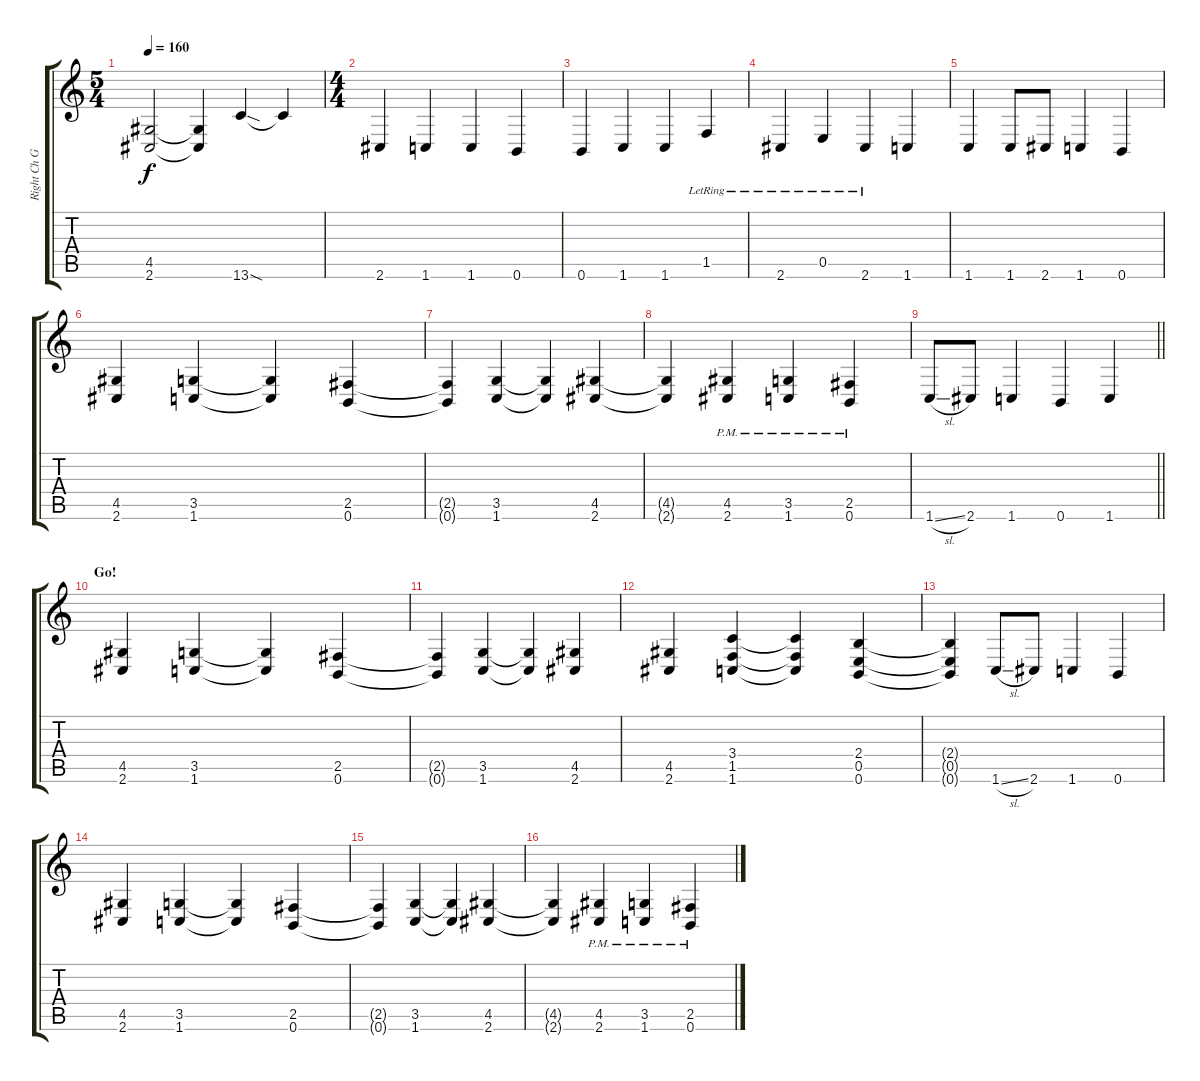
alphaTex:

\track ("Right Ch Guitar" "Right Ch G") {instrument distortionguitar}
\staff {score tabs}
\tuning (B3 Gb3 D3 A2 E2 B1) {hide}
\ts (5 4)
\tempo 160
\clef g2
\ks c
(4.5{t} 2.6{t}).2{dy f} (4.5{t} 2.6{t}).4 13.6{sod}.4 13.6{t}.4 |
\ts (4 4)
2.6.4 1.6.4 1.6.4 0.6.4 |
0.6.4 1.6.4 1.6.4 1.5{lr}.4 |
2.6{lr}.4 0.5{lr}.4 2.6{lr}.4 1.6.4 |
1.6.4 1.6.8 2.6.8 1.6.4 0.6.4 |
(4.5 2.6).4 (3.5 1.6).4 (3.5{t} 1.6{t}).4 (2.5 0.6).4 |
(2.5{t} 0.6{t}).4 (3.5 1.6).4 (3.5{t} 1.6{t}).4 (4.5 2.6).4 |
(4.5{t} 2.6{t}).4 (4.5{pm} 2.6{pm}).4 (3.5{pm} 1.6{pm}).4 (2.5{pm} 0.6{pm}).4 |
\barLineRight lightlight
1.6{sl}.8 2.6.8 1.6.4 0.6.4 1.6.4 |
\section ("" "Go!")
(4.5 2.6).4 (3.5 1.6).4 (3.5{t} 1.6{t}).4 (2.5 0.6).4 |
(2.5{t} 0.6{t}).4 (3.5 1.6).4 (3.5{t} 1.6{t}).4 (4.5 2.6).4 |
(4.5 2.6).4 (3.4 1.5 1.6).4 (3.4{t} 1.5{t} 1.6{t}).4 (2.4 0.5 0.6).4 |
(2.4{t} 0.5{t} 0.6{t}).4 1.6{sl}.8 2.6.8 1.6.4 0.6.4 |
(4.5 2.6).4 (3.5 1.6).4 (3.5{t} 1.6{t}).4 (2.5 0.6).4 |
(2.5{t} 0.6{t}).4 (3.5 1.6).4 (3.5{t} 1.6{t}).4 (4.5 2.6).4 |
(4.5{t} 2.6{t}).4 (4.5{pm} 2.6{pm}).4 (3.5{pm} 1.6{pm}).4 (2.5{pm} 0.6{pm}).4
